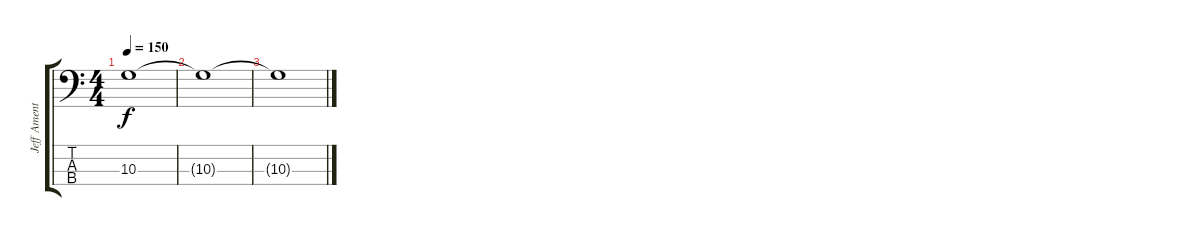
\track ("Jeff Ament" "Jeff Ament") {instrument electricbassfinger}
\staff {score tabs}
\tuning (G2 D2 A1 E1) {hide}
\ts (4 4)
\tempo 150
\clef f4
\ks c
10.3{t}.1{dy f} |
10.3{t}.1 |
10.3{t}.1
